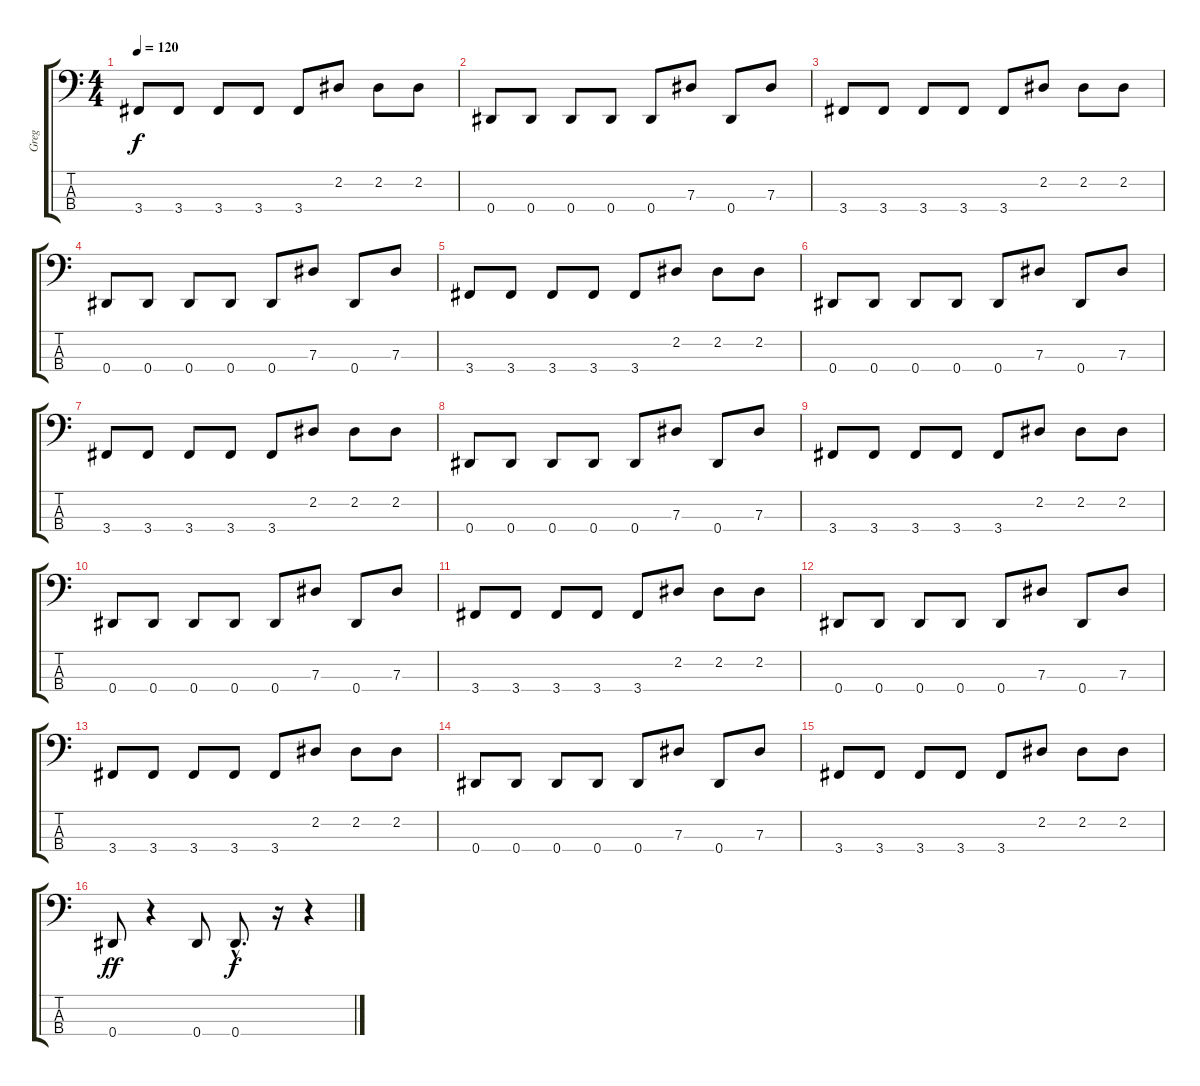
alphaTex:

\track ("Greg" "Greg") {instrument electricbasspick}
\staff {score tabs}
\tuning (Gb2 Db2 Ab1 Eb1) {hide}
\ts (4 4)
\tempo 120
\clef f4
\ks c
3.4.8{dy f} 3.4.8 3.4.8 3.4.8 3.4.8 2.2.8 2.2.8 2.2.8 |
0.4.8 0.4.8 0.4.8 0.4.8 0.4.8 7.3.8 0.4.8 7.3.8 |
3.4.8 3.4.8 3.4.8 3.4.8 3.4.8 2.2.8 2.2.8 2.2.8 |
0.4.8 0.4.8 0.4.8 0.4.8 0.4.8 7.3.8 0.4.8 7.3.8 |
3.4.8 3.4.8 3.4.8 3.4.8 3.4.8 2.2.8 2.2.8 2.2.8 |
0.4.8 0.4.8 0.4.8 0.4.8 0.4.8 7.3.8 0.4.8 7.3.8 |
3.4.8 3.4.8 3.4.8 3.4.8 3.4.8 2.2.8 2.2.8 2.2.8 |
0.4.8 0.4.8 0.4.8 0.4.8 0.4.8 7.3.8 0.4.8 7.3.8 |
3.4.8 3.4.8 3.4.8 3.4.8 3.4.8 2.2.8 2.2.8 2.2.8 |
0.4.8 0.4.8 0.4.8 0.4.8 0.4.8 7.3.8 0.4.8 7.3.8 |
3.4.8 3.4.8 3.4.8 3.4.8 3.4.8 2.2.8 2.2.8 2.2.8 |
0.4.8 0.4.8 0.4.8 0.4.8 0.4.8 7.3.8 0.4.8 7.3.8 |
3.4.8 3.4.8 3.4.8 3.4.8 3.4.8 2.2.8 2.2.8 2.2.8 |
0.4.8 0.4.8 0.4.8 0.4.8 0.4.8 7.3.8 0.4.8 7.3.8 |
3.4.8 3.4.8 3.4.8 3.4.8 3.4.8 2.2.8 2.2.8 2.2.8 |
0.4.8{dy ff} r.4 0.4.8 0.4{hac}.8{d dy f} r.16 r.4
